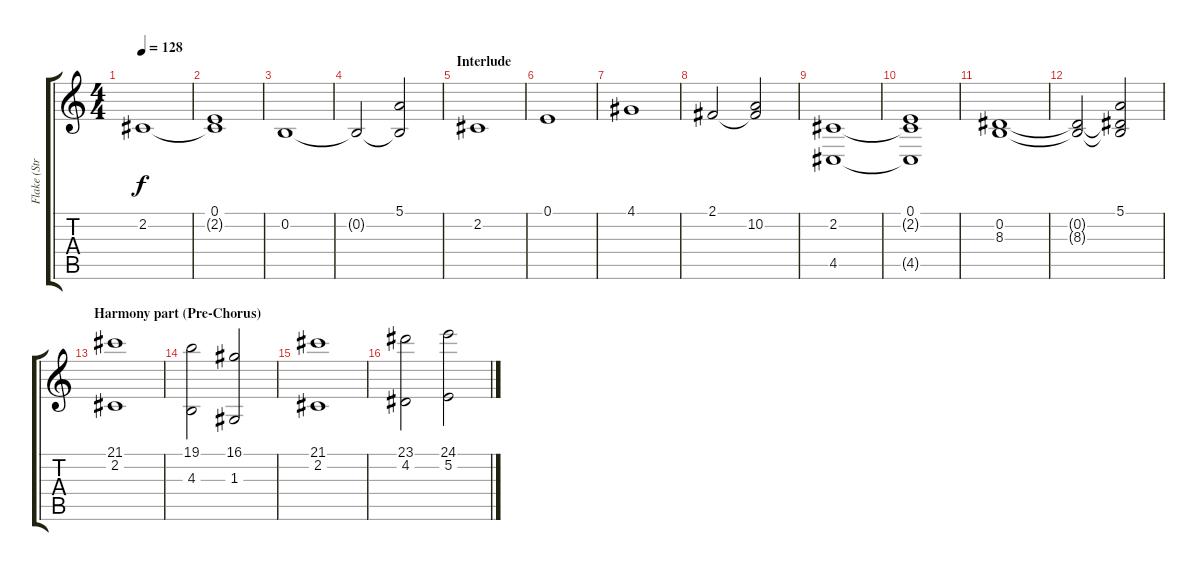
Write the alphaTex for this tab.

\track ("Flake (Strings lead + Sample)" "Flake (Str") {instrument stringensemble2}
\staff {score tabs}
\tuning (E4 B3 G3 D3 A2 E2) {hide}
\ts (4 4)
\tempo 128
\clef g2
\ks c
2.2.1{dy f} |
(0.1 2.2{t}).1 |
0.2.1 |
0.2{t}.2 (5.1 0.2{t}).2 |
\section ("" "Interlude")
2.2.1 |
0.1.1 |
4.1.1 |
2.1.2 (2.1{t} 10.2).2 |
(2.2 4.5).1 |
(0.1 2.2{t} 4.5{t}).1 |
(0.2 8.3).1 |
(0.2{t} 8.3{t}).2 (5.1 0.2{t} 8.3{t}).2 |
\section ("" "Harmony part (Pre-Chorus)")
(21.1 2.2).1 |
(19.1 4.3).2 (16.1 1.3).2 |
(21.1 2.2).1 |
(23.1 4.2).2 (24.1 5.2).2
